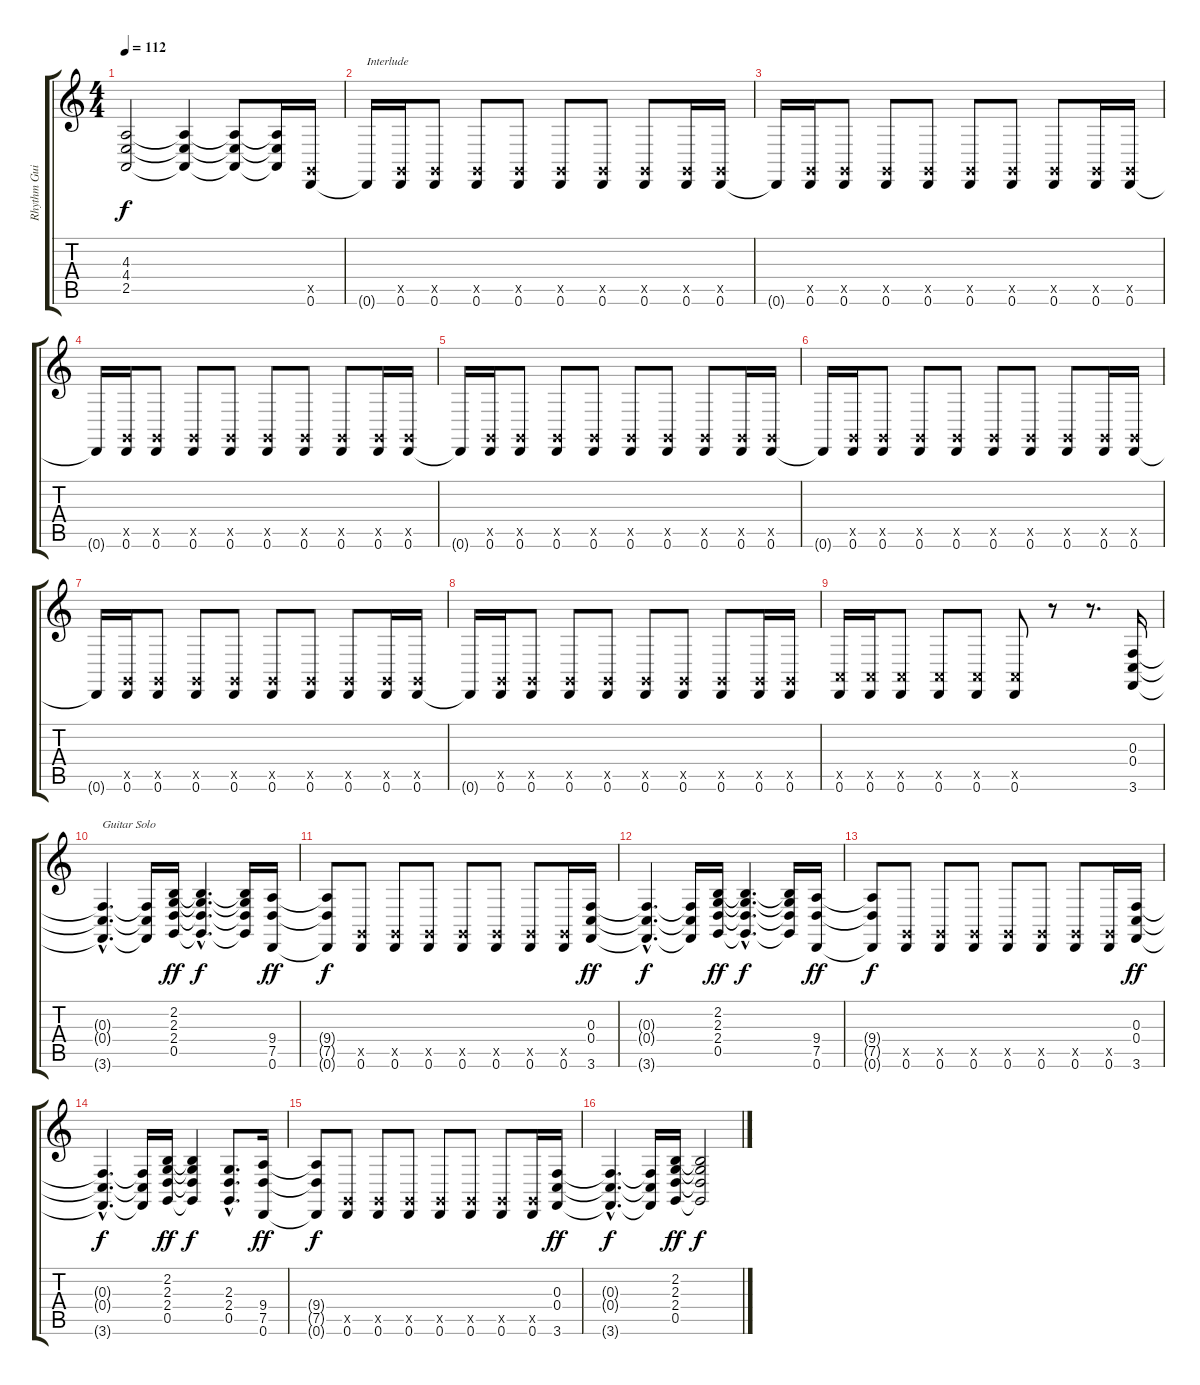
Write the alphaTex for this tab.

\track ("Rhythm Guitar 2" "Rhythm Gui") {instrument lead1square}
\staff {score tabs}
\tuning (D4 A3 F3 C3 G2 D2) {hide}
\ts (4 4)
\tempo 112
\clef g2
\ks c
(4.3{t} 4.4{t} 2.5{t}).2{dy f} (4.3{t} 4.4{t} 2.5{t}).4 (4.3{t} 4.4{t} 2.5{t}).8 (4.3{t} 4.4{t} 2.5{t}).16 (0.5{x} 0.6).16 |
0.6{t}.16{txt "Interlude"} (0.5{x} 0.6).16 (0.5{x} 0.6).8 (0.5{x} 0.6).8 (0.5{x} 0.6).8 (0.5{x} 0.6).8 (0.5{x} 0.6).8 (0.5{x} 0.6).8 (0.5{x} 0.6).16 (0.5{x} 0.6).16 |
0.6{t}.16 (0.5{x} 0.6).16 (0.5{x} 0.6).8 (0.5{x} 0.6).8 (0.5{x} 0.6).8 (0.5{x} 0.6).8 (0.5{x} 0.6).8 (0.5{x} 0.6).8 (0.5{x} 0.6).16 (0.5{x} 0.6).16 |
0.6{t}.16 (0.5{x} 0.6).16 (0.5{x} 0.6).8 (0.5{x} 0.6).8 (0.5{x} 0.6).8 (0.5{x} 0.6).8 (0.5{x} 0.6).8 (0.5{x} 0.6).8 (0.5{x} 0.6).16 (0.5{x} 0.6).16 |
0.6{t}.16 (0.5{x} 0.6).16 (0.5{x} 0.6).8 (0.5{x} 0.6).8 (0.5{x} 0.6).8 (0.5{x} 0.6).8 (0.5{x} 0.6).8 (0.5{x} 0.6).8 (0.5{x} 0.6).16 (0.5{x} 0.6).16 |
0.6{t}.16 (0.5{x} 0.6).16 (0.5{x} 0.6).8 (0.5{x} 0.6).8 (0.5{x} 0.6).8 (0.5{x} 0.6).8 (0.5{x} 0.6).8 (0.5{x} 0.6).8 (0.5{x} 0.6).16 (0.5{x} 0.6).16 |
0.6{t}.16 (0.5{x} 0.6).16 (0.5{x} 0.6).8 (0.5{x} 0.6).8 (0.5{x} 0.6).8 (0.5{x} 0.6).8 (0.5{x} 0.6).8 (0.5{x} 0.6).8 (0.5{x} 0.6).16 (0.5{x} 0.6).16 |
0.6{t}.16 (0.5{x} 0.6).16 (0.5{x} 0.6).8 (0.5{x} 0.6).8 (0.5{x} 0.6).8 (0.5{x} 0.6).8 (0.5{x} 0.6).8 (0.5{x} 0.6).8 (0.5{x} 0.6).16 (0.5{x} 0.6).16 |
(2.5{x} 0.6).16 (2.5{x} 0.6).16 (2.5{x} 0.6).8 (2.5{x} 0.6).8 (2.5{x} 0.6).8 (2.5{x} 0.6).8 r.8 r.8{d} (0.3 0.4 3.6).16 |
(0.3{hac t} 0.4{hac t} 3.6{hac t}).4{d txt "Guitar Solo"} (0.3{t} 0.4{t} 3.6{t}).16 (2.2 2.3 2.4 0.5).16{dy ff} (2.2{hac t} 2.3{hac t} 2.4{hac t} 0.5{hac t}).4{d dy f} (2.2{t} 2.3{t} 2.4{t} 0.5{t}).16 (9.4 7.5 0.6).16{dy ff} |
(9.4{t} 7.5{t} 0.6{t}).8{dy f} (0.5{x} 0.6).8 (0.5{x} 0.6).8 (0.5{x} 0.6).8 (0.5{x} 0.6).8 (0.5{x} 0.6).8 (0.5{x} 0.6).8 (0.5{x} 0.6).16 (0.3 0.4 3.6).16{dy ff} |
(0.3{hac t} 0.4{hac t} 3.6{hac t}).4{d dy f} (0.3{t} 0.4{t} 3.6{t}).16 (2.2 2.3 2.4 0.5).16{dy ff} (2.2{hac t} 2.3{hac t} 2.4{hac t} 0.5{hac t}).4{d dy f} (2.2{t} 2.3{t} 2.4{t} 0.5{t}).16 (9.4 7.5 0.6).16{dy ff} |
(9.4{t} 7.5{t} 0.6{t}).8{dy f} (0.5{x} 0.6).8 (0.5{x} 0.6).8 (0.5{x} 0.6).8 (0.5{x} 0.6).8 (0.5{x} 0.6).8 (0.5{x} 0.6).8 (0.5{x} 0.6).16 (0.3 0.4 3.6).16{dy ff} |
(0.3{hac t} 0.4{hac t} 3.6{hac t}).4{d dy f} (0.3{t} 0.4{t} 3.6{t}).16 (2.2 2.3 2.4 0.5).16{dy ff} (2.2{t} 2.3{t} 2.4{t} 0.5{t}).4{dy f} (2.3{hac} 2.4{hac} 0.5{hac}).8{d} (9.4 7.5 0.6).16{dy ff} |
(9.4{t} 7.5{t} 0.6{t}).8{dy f} (0.5{x} 0.6).8 (0.5{x} 0.6).8 (0.5{x} 0.6).8 (0.5{x} 0.6).8 (0.5{x} 0.6).8 (0.5{x} 0.6).8 (0.5{x} 0.6).16 (0.3 0.4 3.6).16{dy ff} |
(0.3{hac t} 0.4{hac t} 3.6{hac t}).4{d dy f} (0.3{t} 0.4{t} 3.6{t}).16 (2.2 2.3 2.4 0.5).16{dy ff} (2.2{t} 2.3{t} 2.4{t} 0.5{t}).2{dy f}
